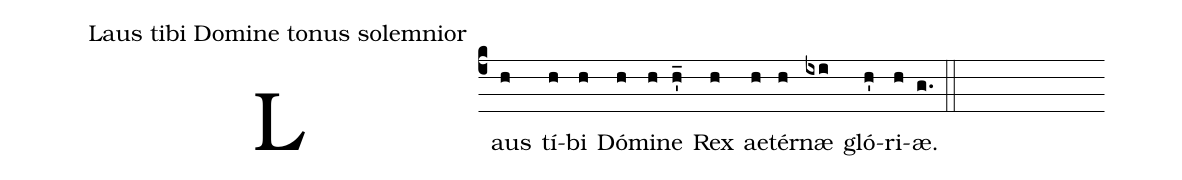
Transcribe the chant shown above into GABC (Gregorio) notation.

office-part: Laus tibi Domine tonus solemnior;
%%
(c4)Laus(h) tí(h)bi(h) Dó(h)mi(h)ne(h'_) Rex(h) ae(h)tér(h)næ(ixi) gló-(h')ri-(h)æ.(g.) (::)
